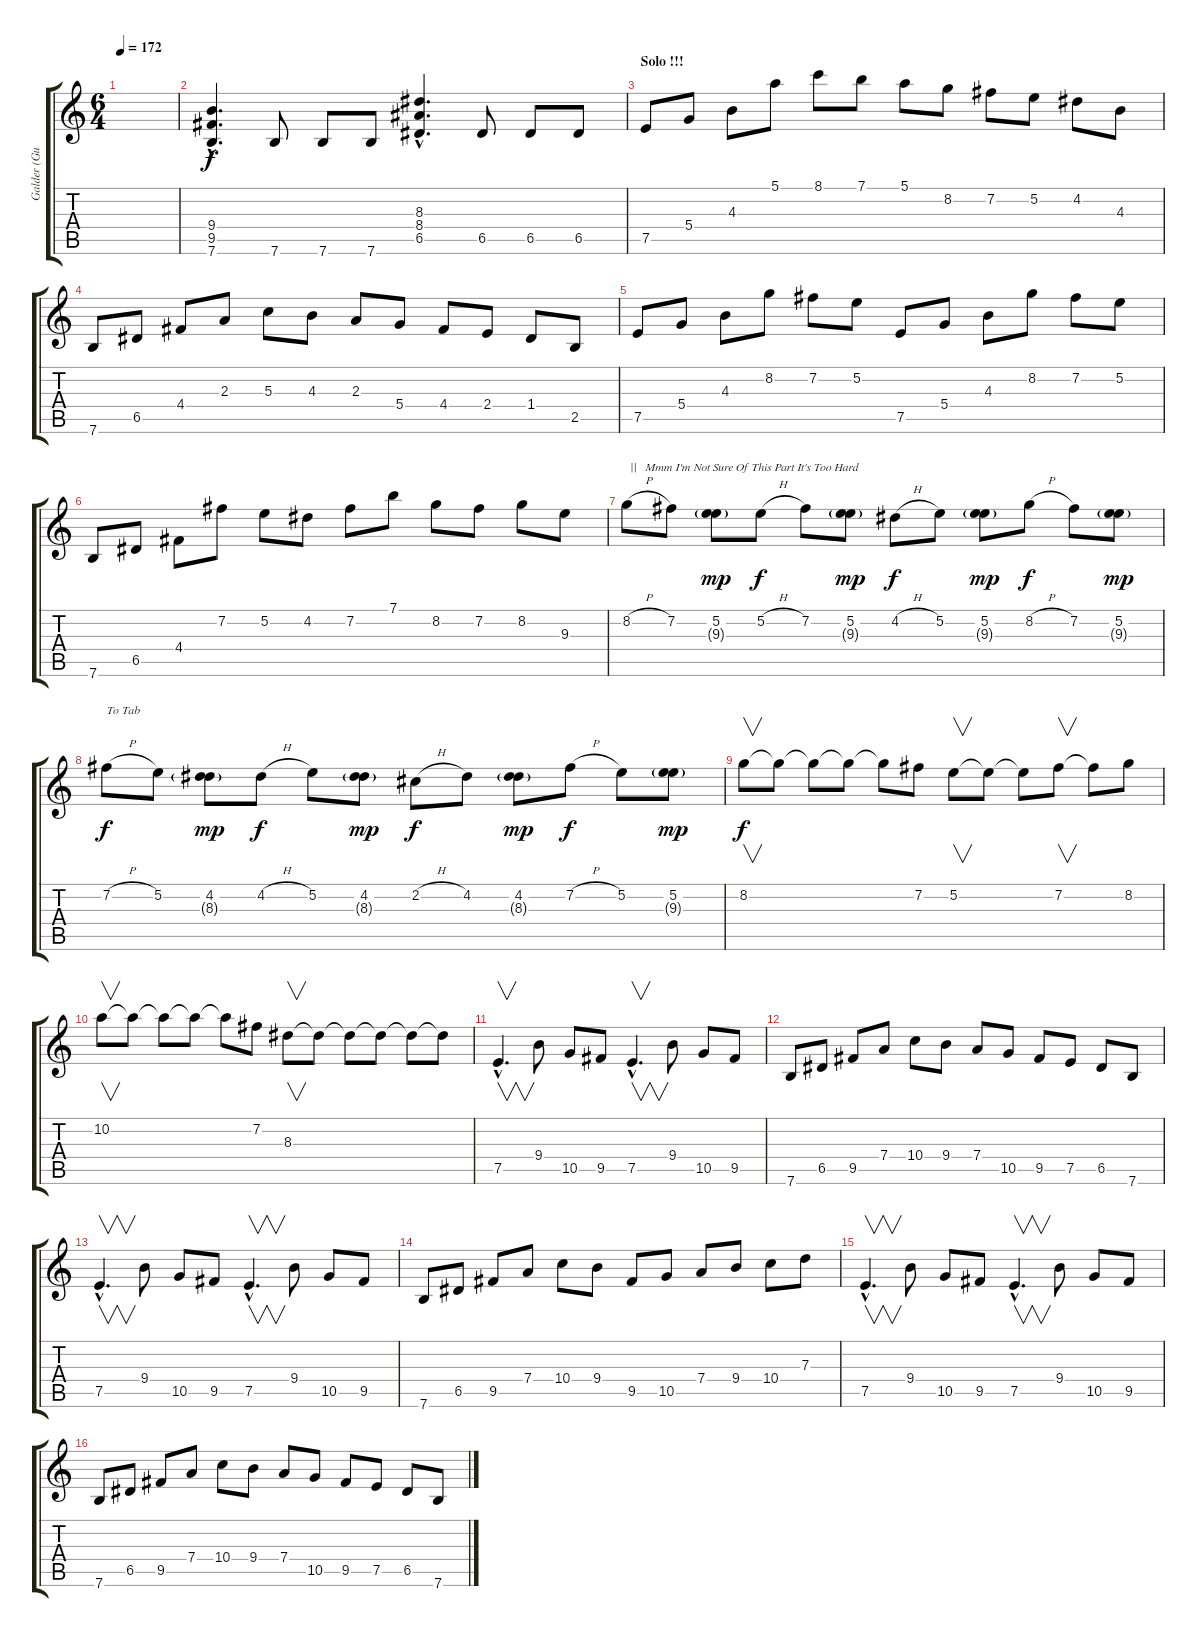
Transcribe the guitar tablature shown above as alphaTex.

\track ("Galder (Guitar2) Solo" "Galder (Gu") {instrument distortionguitar}
\staff {score tabs}
\tuning (E4 B3 G3 D3 A2 E2) {hide}
\ts (6 4)
\tempo 172
\clef g2
\ks c
|
(9.4{hac} 9.5{hac} 7.6{hac}).4{d instrument distortionguitar} 7.6.8 7.6.8 7.6.8 (8.3{hac} 8.4{hac} 6.5{hac}).4{d} 6.5.8 6.5.8 6.5.8 |
\section ("" "Solo !!!")
7.5.8 5.4.8 4.3.8 5.1.8 8.1.8 7.1.8 5.1.8 8.2.8 7.2.8 5.2.8 4.2.8 4.3.8 |
7.6.8 6.5.8 4.4.8 2.3.8 5.3.8 4.3.8 2.3.8 5.4.8 4.4.8 2.4.8 1.4.8 2.5.8 |
7.5.8 5.4.8 4.3.8 8.2.8 7.2.8 5.2.8 7.5.8 5.4.8 4.3.8 8.2.8 7.2.8 5.2.8 |
7.6.8 6.5.8 4.4.8 7.2.8 5.2.8 4.2.8 7.2.8 7.1.8 8.2.8 7.2.8 8.2.8 9.3.8 |
8.2{h}.8{txt " ||   Mmm I'm Not Sure Of This Part It's Too Hard "} 7.2.8 (5.2 9.3{g}).8{dy mp} 5.2{h}.8{dy f} 7.2.8 (5.2 9.3{g}).8{dy mp} 4.2{h}.8{dy f} 5.2.8 (5.2 9.3{g}).8{dy mp} 8.2{h}.8{dy f} 7.2.8 (5.2 9.3{g}).8{dy mp} |
7.2{h}.8{txt "To Tab" dy f} 5.2.8 (4.2 8.3{g}).8{dy mp} 4.2{h}.8{dy f} 5.2.8 (4.2 8.3{g}).8{dy mp} 2.2{h}.8{dy f} 4.2.8 (4.2 8.3{g}).8{dy mp} 7.2{h}.8{dy f} 5.2.8 (5.2 9.3{g}).8{dy mp} |
8.2.8{v dy f} 8.2{t}.8 8.2{t}.8 8.2{t}.8 8.2{t}.8 7.2.8 5.2.8{v} 5.2{t}.8 5.2{t}.8 7.2.8{v} 7.2{t}.8 8.2.8 |
10.2.8{v} 10.2{t}.8 10.2{t}.8 10.2{t}.8 10.2{t}.8 7.2.8 8.3.8{v} 8.3{t}.8 8.3{t}.8 8.3{t}.8 8.3{t}.8 8.3{t}.8 |
7.5{hac}.4{v d} 9.4.8 10.5.8 9.5.8 7.5{hac}.4{v d} 9.4.8 10.5.8 9.5.8 |
7.6.8 6.5.8 9.5.8 7.4.8 10.4.8 9.4.8 7.4.8 10.5.8 9.5.8 7.5.8 6.5.8 7.6.8 |
7.5{hac}.4{v d} 9.4.8 10.5.8 9.5.8 7.5{hac}.4{v d} 9.4.8 10.5.8 9.5.8 |
7.6.8 6.5.8 9.5.8 7.4.8 10.4.8 9.4.8 9.5.8 10.5.8 7.4.8 9.4.8 10.4.8 7.3.8 |
7.5{hac}.4{v d} 9.4.8 10.5.8 9.5.8 7.5{hac}.4{v d} 9.4.8 10.5.8 9.5.8 |
7.6.8 6.5.8 9.5.8 7.4.8 10.4.8 9.4.8 7.4.8 10.5.8 9.5.8 7.5.8 6.5.8 7.6.8
